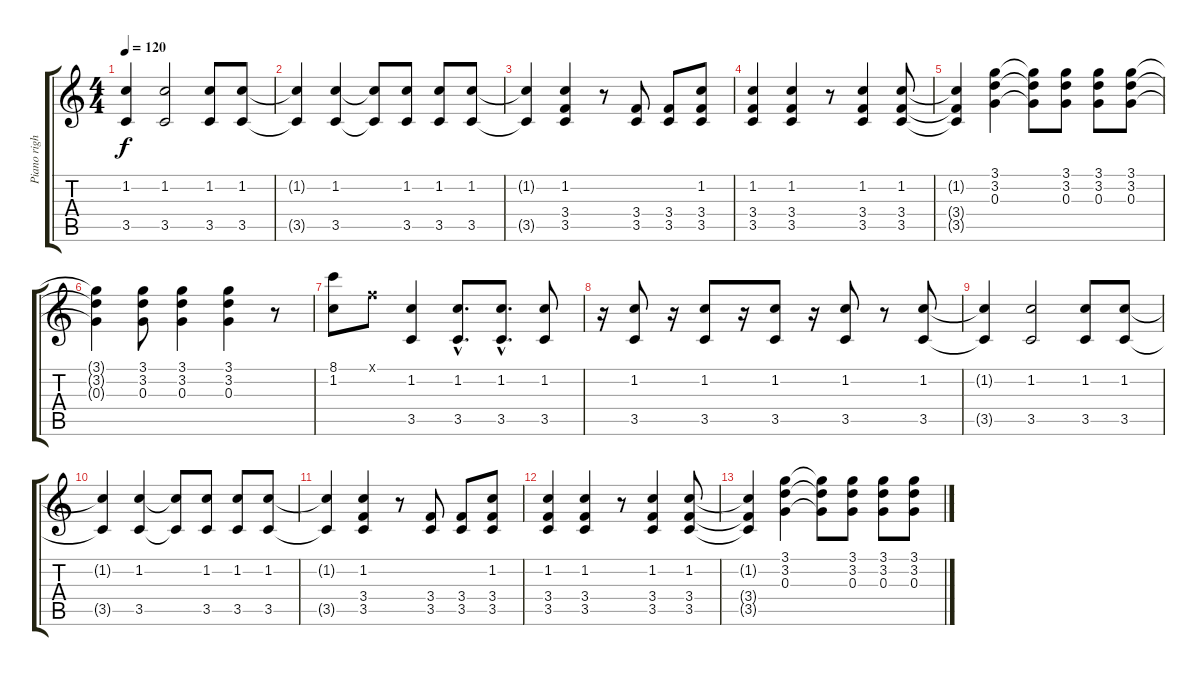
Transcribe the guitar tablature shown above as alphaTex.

\track ("Piano right hand" "Piano righ") {instrument honkytonkpiano}
\staff {score tabs}
\tuning (E5 B4 G4 D4 A3 E3) {hide}
\ts (4 4)
\tempo 120
\clef g2
\ks c
(1.2{t} 3.5{t}).4{dy f} (1.2 3.5).2 (1.2 3.5).8 (1.2 3.5).8 |
(1.2{t} 3.5{t}).4 (1.2 3.5).4 (1.2{t} 3.5{t}).8 (1.2 3.5).8 (1.2 3.5).8 (1.2 3.5).8 |
(1.2{t} 3.5{t}).4 (1.2 3.4 3.5).4 r.8 (3.4 3.5).8 (3.4 3.5).8 (1.2 3.4 3.5).8 |
(1.2 3.4 3.5).4 (1.2 3.4 3.5).4 r.8 (1.2 3.4 3.5).4 (1.2 3.4 3.5).8 |
(1.2{t} 3.4{t} 3.5{t}).4 (3.1 3.2 0.3).4 (3.1{t} 3.2{t} 0.3{t}).8 (3.1 3.2 0.3).8 (3.1 3.2 0.3).8 (3.1 3.2 0.3).8 |
(3.1{t} 3.2{t} 0.3{t}).4 (3.1 3.2 0.3).8 (3.1 3.2 0.3).4 (3.1 3.2 0.3).4 r.8 |
(8.1 1.2).8 1.1{x}.8 (1.2 3.5).4 (1.2{hac} 3.5{hac}).8{d} (1.2{hac} 3.5{hac}).8{d} (1.2 3.5).8 |
r.16 (1.2 3.5).8 r.16 (1.2 3.5).8 r.16 (1.2 3.5).8 r.16 (1.2 3.5).8 r.8 (1.2 3.5).8 |
(1.2{t} 3.5{t}).4 (1.2 3.5).2 (1.2 3.5).8 (1.2 3.5).8 |
(1.2{t} 3.5{t}).4 (1.2 3.5).4 (1.2{t} 3.5{t}).8 (1.2 3.5).8 (1.2 3.5).8 (1.2 3.5).8 |
(1.2{t} 3.5{t}).4 (1.2 3.4 3.5).4 r.8 (3.4 3.5).8 (3.4 3.5).8 (1.2 3.4 3.5).8 |
(1.2 3.4 3.5).4 (1.2 3.4 3.5).4 r.8 (1.2 3.4 3.5).4 (1.2 3.4 3.5).8 |
(1.2{t} 3.4{t} 3.5{t}).4 (3.1 3.2 0.3).4 (3.1{t} 3.2{t} 0.3{t}).8 (3.1 3.2 0.3).8 (3.1 3.2 0.3).8 (3.1 3.2 0.3).8
